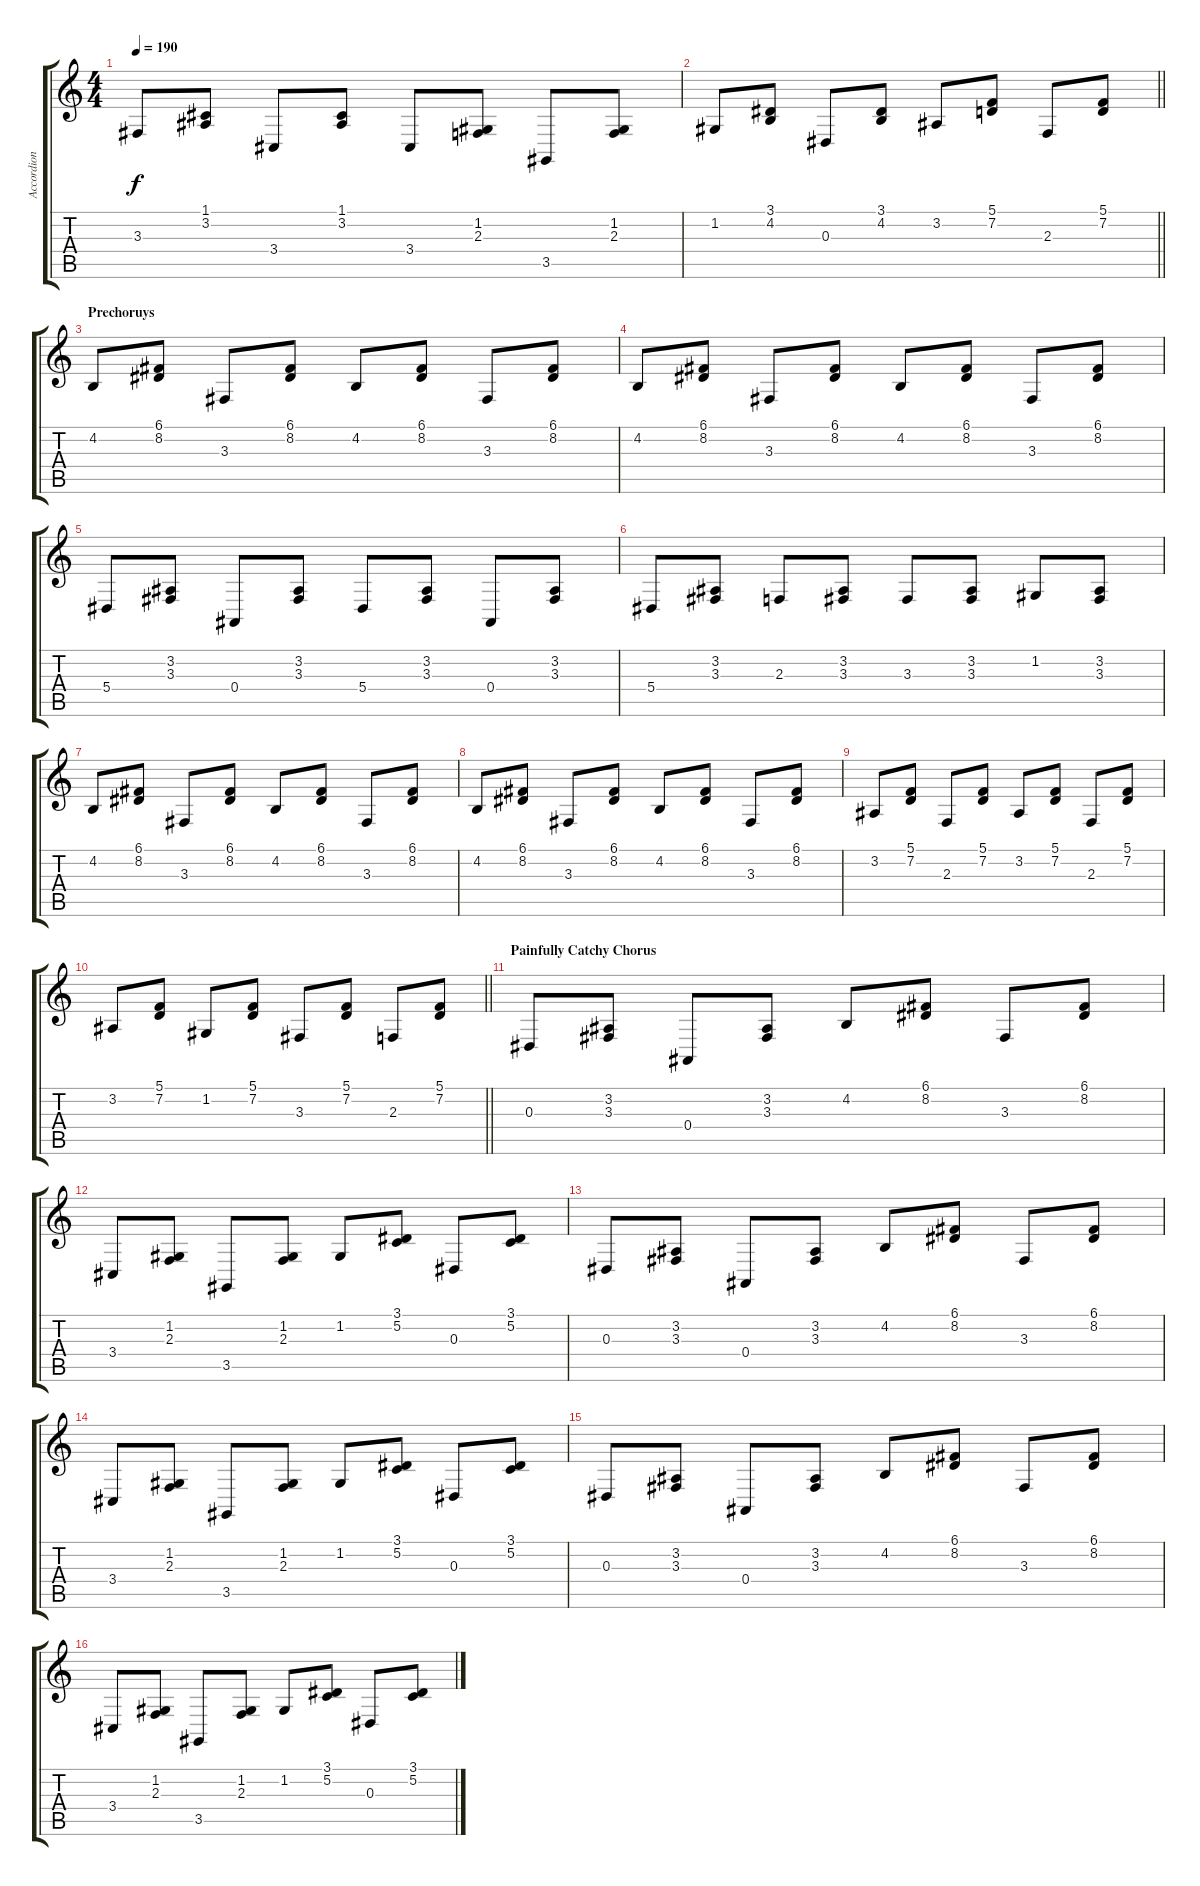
\track ("Accordion" "Accordion") {instrument accordion}
\staff {score tabs}
\tuning (C4 G3 Eb3 Bb2 F2 C2) {hide}
\ts (4 4)
\tempo 190
\clef g2
\ks c
3.3.8{dy f} (1.1 3.2).8 3.4.8 (1.1 3.2).8 3.4.8 (1.2 2.3).8 3.5.8 (1.2 2.3).8 |
\barLineRight lightlight
1.2.8 (3.1 4.2).8 0.3.8 (3.1 4.2).8 3.2.8 (5.1 7.2).8 2.3.8 (5.1 7.2).8 |
\section ("" "Prechoruys")
4.2.8 (6.1 8.2).8 3.3.8 (6.1 8.2).8 4.2.8 (6.1 8.2).8 3.3.8 (6.1 8.2).8 |
4.2.8 (6.1 8.2).8 3.3.8 (6.1 8.2).8 4.2.8 (6.1 8.2).8 3.3.8 (6.1 8.2).8 |
5.4.8 (3.2 3.3).8 0.4.8 (3.2 3.3).8 5.4.8 (3.2 3.3).8 0.4.8 (3.2 3.3).8 |
5.4.8 (3.2 3.3).8 2.3.8 (3.2 3.3).8 3.3.8 (3.2 3.3).8 1.2.8 (3.2 3.3).8 |
4.2.8 (6.1 8.2).8 3.3.8 (6.1 8.2).8 4.2.8 (6.1 8.2).8 3.3.8 (6.1 8.2).8 |
4.2.8 (6.1 8.2).8 3.3.8 (6.1 8.2).8 4.2.8 (6.1 8.2).8 3.3.8 (6.1 8.2).8 |
3.2.8 (5.1 7.2).8 2.3.8 (5.1 7.2).8 3.2.8 (5.1 7.2).8 2.3.8 (5.1 7.2).8 |
\barLineRight lightlight
3.2.8 (5.1 7.2).8 1.2.8 (5.1 7.2).8 3.3.8 (5.1 7.2).8 2.3.8 (5.1 7.2).8 |
\section ("" "Painfully Catchy Chorus")
0.3.8 (3.2 3.3).8 0.4.8 (3.2 3.3).8 4.2.8 (6.1 8.2).8 3.3.8 (6.1 8.2).8 |
3.4.8 (1.2 2.3).8 3.5.8 (1.2 2.3).8 1.2.8 (3.1 5.2).8 0.3.8 (3.1 5.2).8 |
0.3.8 (3.2 3.3).8 0.4.8 (3.2 3.3).8 4.2.8 (6.1 8.2).8 3.3.8 (6.1 8.2).8 |
3.4.8 (1.2 2.3).8 3.5.8 (1.2 2.3).8 1.2.8 (3.1 5.2).8 0.3.8 (3.1 5.2).8 |
0.3.8 (3.2 3.3).8 0.4.8 (3.2 3.3).8 4.2.8 (6.1 8.2).8 3.3.8 (6.1 8.2).8 |
3.4.8 (1.2 2.3).8 3.5.8 (1.2 2.3).8 1.2.8 (3.1 5.2).8 0.3.8 (3.1 5.2).8
